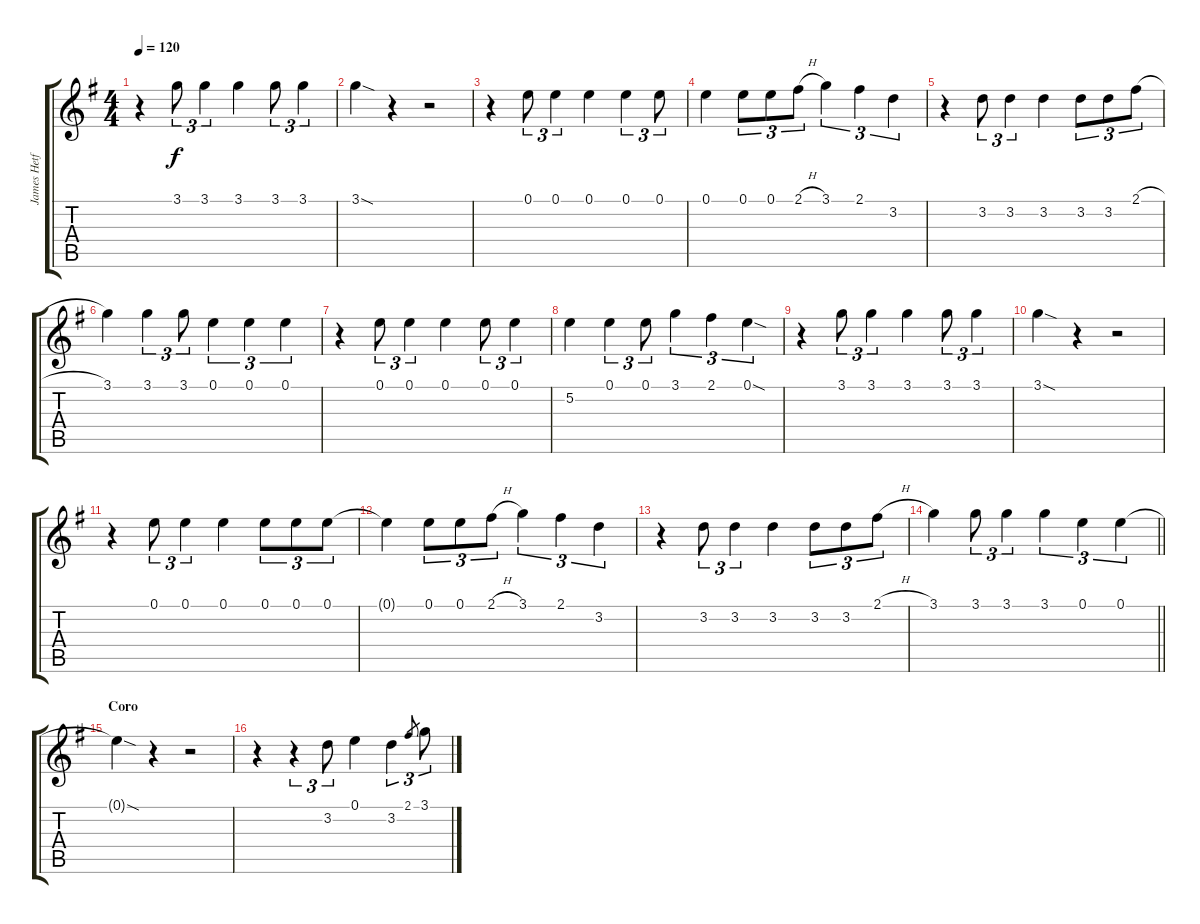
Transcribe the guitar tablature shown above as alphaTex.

\track ("James Hetfield (Vocals)" "James Hetf") {instrument electricguitarmuted}
\staff {score tabs}
\tuning (E4 B3 G3 D3 A2 E2) {hide}
\ts (4 4)
\tempo 120
\clef g2
\ks g
r.4{dy f} 3.1.8{tu (3 2)} 3.1.4{tu (3 2)} 3.1.4 3.1.8{tu (3 2)} 3.1.4{tu (3 2)} |
3.1{sod}.4 r.4 r.2 |
r.4 0.1.8{tu (3 2)} 0.1.4{tu (3 2)} 0.1.4 0.1.4{tu (3 2)} 0.1.8{tu (3 2)} |
0.1.4 0.1.8{tu (3 2)} 0.1.8{tu (3 2)} 2.1{h}.8{tu (3 2)} 3.1.4{tu (3 2)} 2.1.4{tu (3 2)} 3.2.4{tu (3 2)} |
r.4 3.2.8{tu (3 2)} 3.2.4{tu (3 2)} 3.2.4 3.2.8{tu (3 2)} 3.2.8{tu (3 2)} 2.1{h}.8{tu (3 2)} |
3.1.4 3.1.4{tu (3 2)} 3.1.8{tu (3 2)} 0.1.4{tu (3 2)} 0.1.4{tu (3 2)} 0.1.4{tu (3 2)} |
r.4 0.1.8{tu (3 2)} 0.1.4{tu (3 2)} 0.1.4 0.1.8{tu (3 2)} 0.1.4{tu (3 2)} |
5.2.4 0.1.4{tu (3 2)} 0.1.8{tu (3 2)} 3.1.4{tu (3 2)} 2.1.4{tu (3 2)} 0.1{sod}.4{tu (3 2)} |
r.4 3.1.8{tu (3 2)} 3.1.4{tu (3 2)} 3.1.4 3.1.8{tu (3 2)} 3.1.4{tu (3 2)} |
3.1{sod}.4 r.4 r.2 |
r.4 0.1.8{tu (3 2)} 0.1.4{tu (3 2)} 0.1.4 0.1.8{tu (3 2)} 0.1.8{tu (3 2)} 0.1.8{tu (3 2)} |
0.1{t}.4 0.1.8{tu (3 2)} 0.1.8{tu (3 2)} 2.1{h}.8{tu (3 2)} 3.1.4{tu (3 2)} 2.1.4{tu (3 2)} 3.2.4{tu (3 2)} |
r.4 3.2.8{tu (3 2)} 3.2.4{tu (3 2)} 3.2.4 3.2.8{tu (3 2)} 3.2.8{tu (3 2)} 2.1{h}.8{tu (3 2)} |
\barLineRight lightlight
3.1.4 3.1.8{tu (3 2)} 3.1.4{tu (3 2)} 3.1.4{tu (3 2)} 0.1.4{tu (3 2)} 0.1.4{tu (3 2)} |
\section ("" "Coro")
0.1{sod t}.4 r.4 r.2 |
r.4 r.4{tu (3 2)} 3.2.8{tu (3 2)} 0.1.4 3.2.4{tu (3 2)} 2.1.8{gr} 3.1.8{tu (3 2)}
